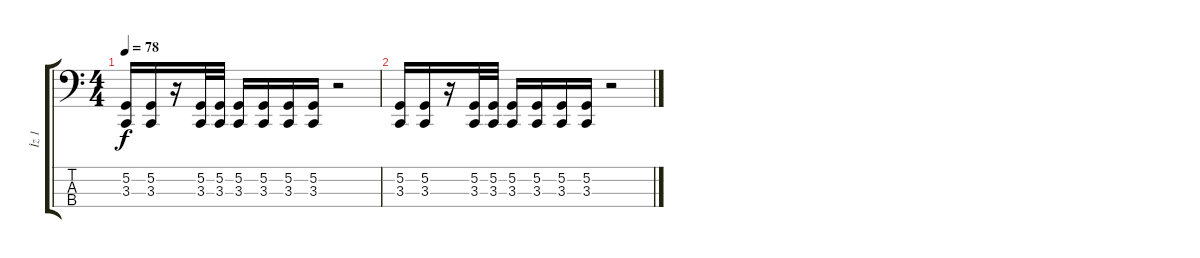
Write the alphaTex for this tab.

\track ("İz 1" "İz 1") {instrument cello}
\staff {score tabs}
\tuning (G2 D2 A1 E1) {hide}
\ts (4 4)
\tempo 78
\clef f4
\ks c
(5.2 3.3).16{dy f} (5.2 3.3).16 r.16 (5.2 3.3).32 (5.2 3.3).32 (5.2 3.3).16 (5.2 3.3).16 (5.2 3.3).16 (5.2 3.3).16 r.2 |
(5.2 3.3).16 (5.2 3.3).16 r.16 (5.2 3.3).32 (5.2 3.3).32 (5.2 3.3).16 (5.2 3.3).16 (5.2 3.3).16 (5.2 3.3).16 r.2
